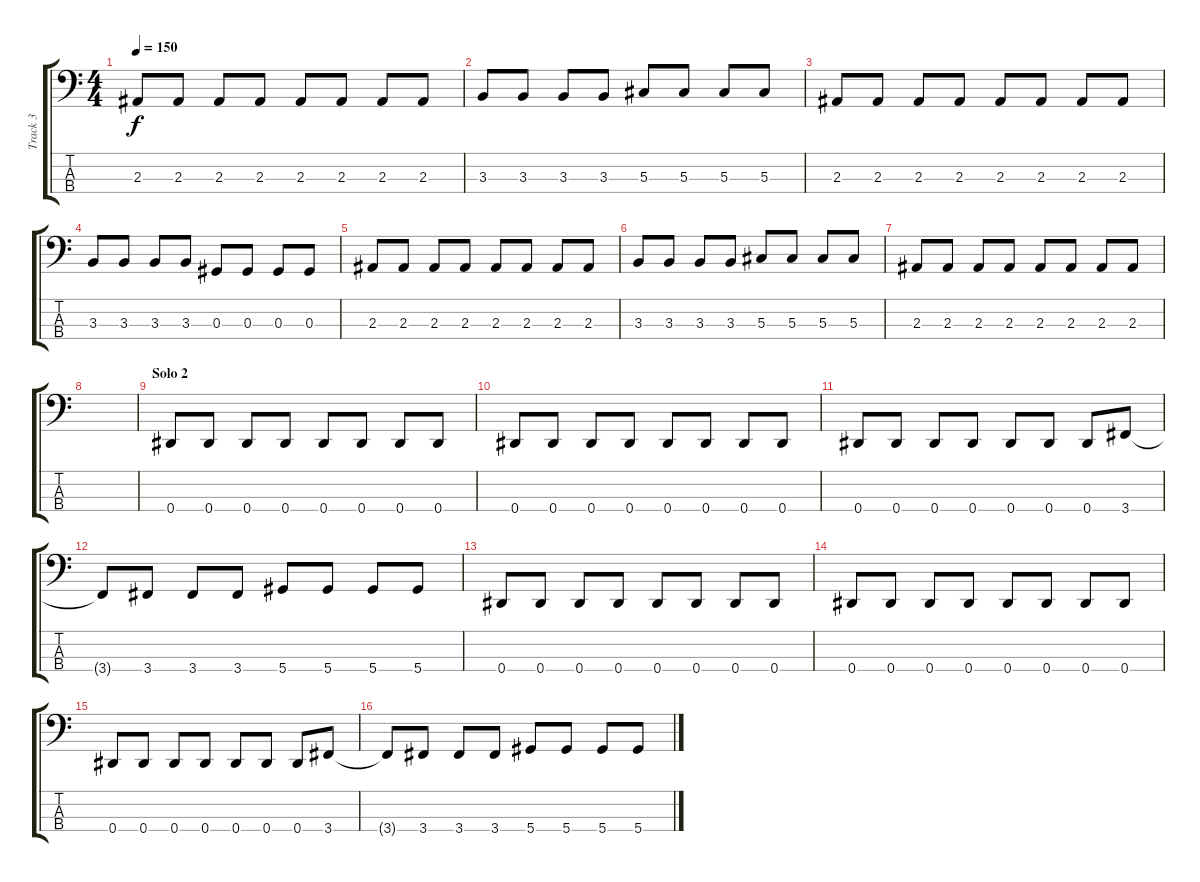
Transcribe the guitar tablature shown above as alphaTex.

\track ("Track 3" "Track 3") {instrument electricbassfinger}
\staff {score tabs}
\tuning (Gb2 Db2 Ab1 Eb1) {hide}
\ts (4 4)
\tempo 150
\clef f4
\ks c
2.3.8{dy f} 2.3.8 2.3.8 2.3.8 2.3.8 2.3.8 2.3.8 2.3.8 |
3.3.8 3.3.8 3.3.8 3.3.8 5.3.8 5.3.8 5.3.8 5.3.8 |
2.3.8 2.3.8 2.3.8 2.3.8 2.3.8 2.3.8 2.3.8 2.3.8 |
3.3.8 3.3.8 3.3.8 3.3.8 0.3.8 0.3.8 0.3.8 0.3.8 |
2.3.8 2.3.8 2.3.8 2.3.8 2.3.8 2.3.8 2.3.8 2.3.8 |
3.3.8 3.3.8 3.3.8 3.3.8 5.3.8 5.3.8 5.3.8 5.3.8 |
2.3.8 2.3.8 2.3.8 2.3.8 2.3.8 2.3.8 2.3.8 2.3.8 |
|
\section ("" "Solo 2")
0.4.8 0.4.8 0.4.8 0.4.8 0.4.8 0.4.8 0.4.8 0.4.8 |
0.4.8 0.4.8 0.4.8 0.4.8 0.4.8 0.4.8 0.4.8 0.4.8 |
0.4.8 0.4.8 0.4.8 0.4.8 0.4.8 0.4.8 0.4.8 3.4.8 |
3.4{t}.8 3.4.8 3.4.8 3.4.8 5.4.8 5.4.8 5.4.8 5.4.8 |
0.4.8 0.4.8 0.4.8 0.4.8 0.4.8 0.4.8 0.4.8 0.4.8 |
0.4.8 0.4.8 0.4.8 0.4.8 0.4.8 0.4.8 0.4.8 0.4.8 |
0.4.8 0.4.8 0.4.8 0.4.8 0.4.8 0.4.8 0.4.8 3.4.8 |
3.4{t}.8 3.4.8 3.4.8 3.4.8 5.4.8 5.4.8 5.4.8 5.4.8
